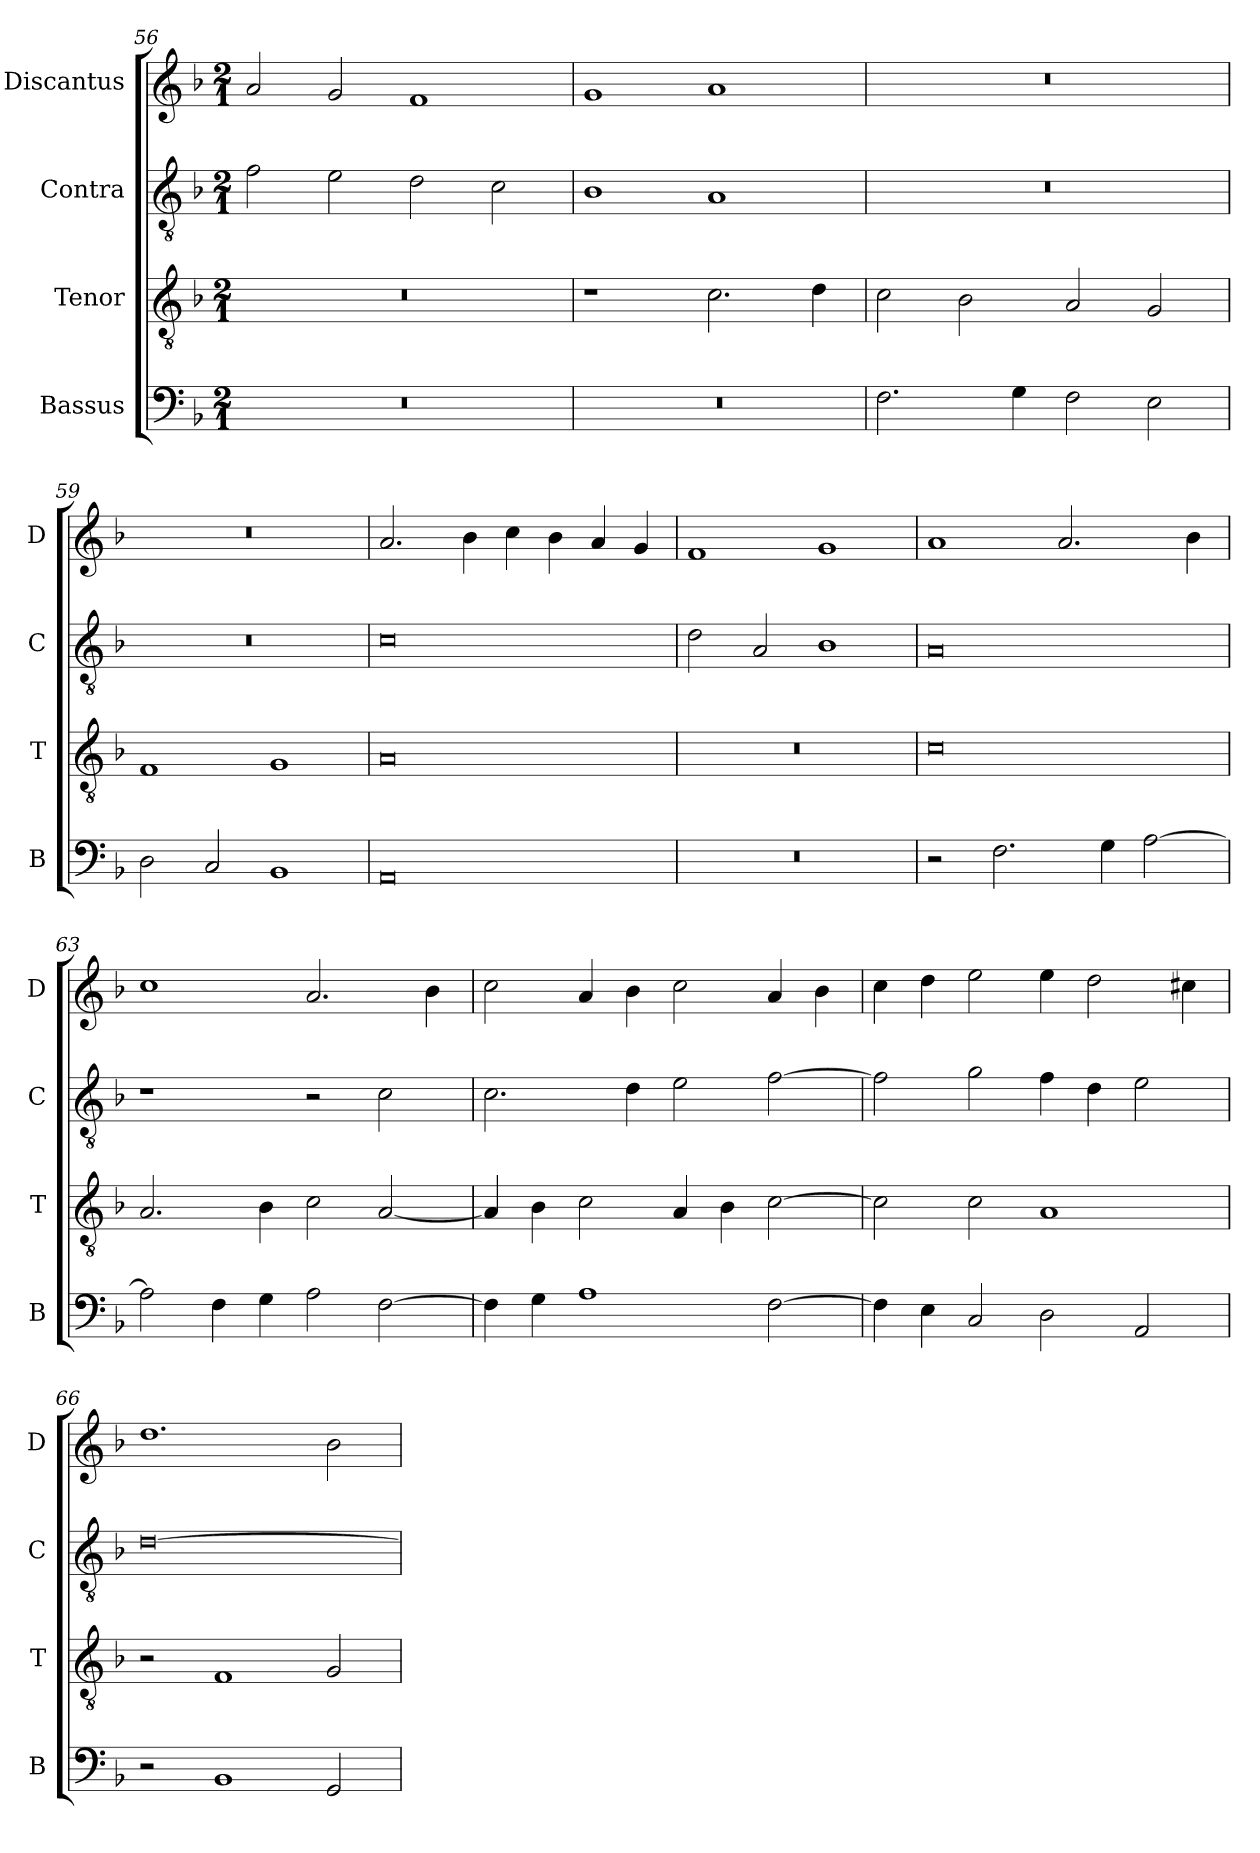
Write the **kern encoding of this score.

**kern	**kern	**kern	**kern
*part4	*part3	*part2	*part1
*staff4	*staff3	*staff2	*staff1
*I"Bassus	*I"Tenor	*I"Contra	*I"Discantus
*I'B	*I'T	*I'C	*I'D
*clefF4	*clefGv2	*clefGv2	*clefG2
*k[b-]	*k[b-]	*k[b-]	*k[b-]
*M2/1	*M2/1	*M2/1	*M2/1
=56	=56	=56	=56
0r	0r	2f\	2a/
.	.	2e\	2g/
.	.	2d\	1f
.	.	2c\	.
=57	=57	=57	=57
0r	1r	1B-	1g
.	2.c\	1A	1a
.	4d\	.	.
=58	=58	=58	=58
2.F\	2c\	0r	0r
.	2B-\	.	.
4G\	.	.	.
2F\	2A/	.	.
2E\	2G/	.	.
=59	=59	=59	=59
2D\	1F	0r	0r
2C/	.	.	.
1BB-	1G	.	.
=60	=60	=60	=60
0AA	0A	0c	2.a/
.	.	.	4b-\
.	.	.	4cc\
.	.	.	4b-\
.	.	.	4a/
.	.	.	4g/
=61	=61	=61	=61
0r	0r	2d\	1f
.	.	2A/	.
.	.	1B-	1g
=62	=62	=62	=62
2r	0c	0A	1a
2.F\	.	.	.
.	.	.	2.a/
4G\	.	.	.
[2A\	.	.	.
.	.	.	4b-\
=63	=63	=63	=63
2A\]	2.A/	1r	1cc
4F\	.	.	.
4G\	4B-\	.	.
2A\	2c\	2r	2.a/
[2F\	[2A/	2c\	.
.	.	.	4b-\
=64	=64	=64	=64
4F\]	4A/]	2.c\	2cc\
4G\	4B-\	.	.
1A	2c\	.	4a/
.	.	4d\	4b-\
.	4A/	2e\	2cc\
.	4B-\	.	.
[2F\	[2c\	[2f\	4a/
.	.	.	4b-\
=65	=65	=65	=65
4F\]	2c\]	2f\]	4cc\
4E\	.	.	4dd\
2C/	2c\	2g\	2ee\
2D\	1A	4f\	4ee\
.	.	4d\	2dd\
2AA/	.	2e\	.
.	.	.	4cc#X\
=66	=66	=66	=66
2r	2r	[0d	1.dd
1BB-	1F	.	.
2GG/	2G/	.	2b-\
=	=	=	=
*-	*-	*-	*-
